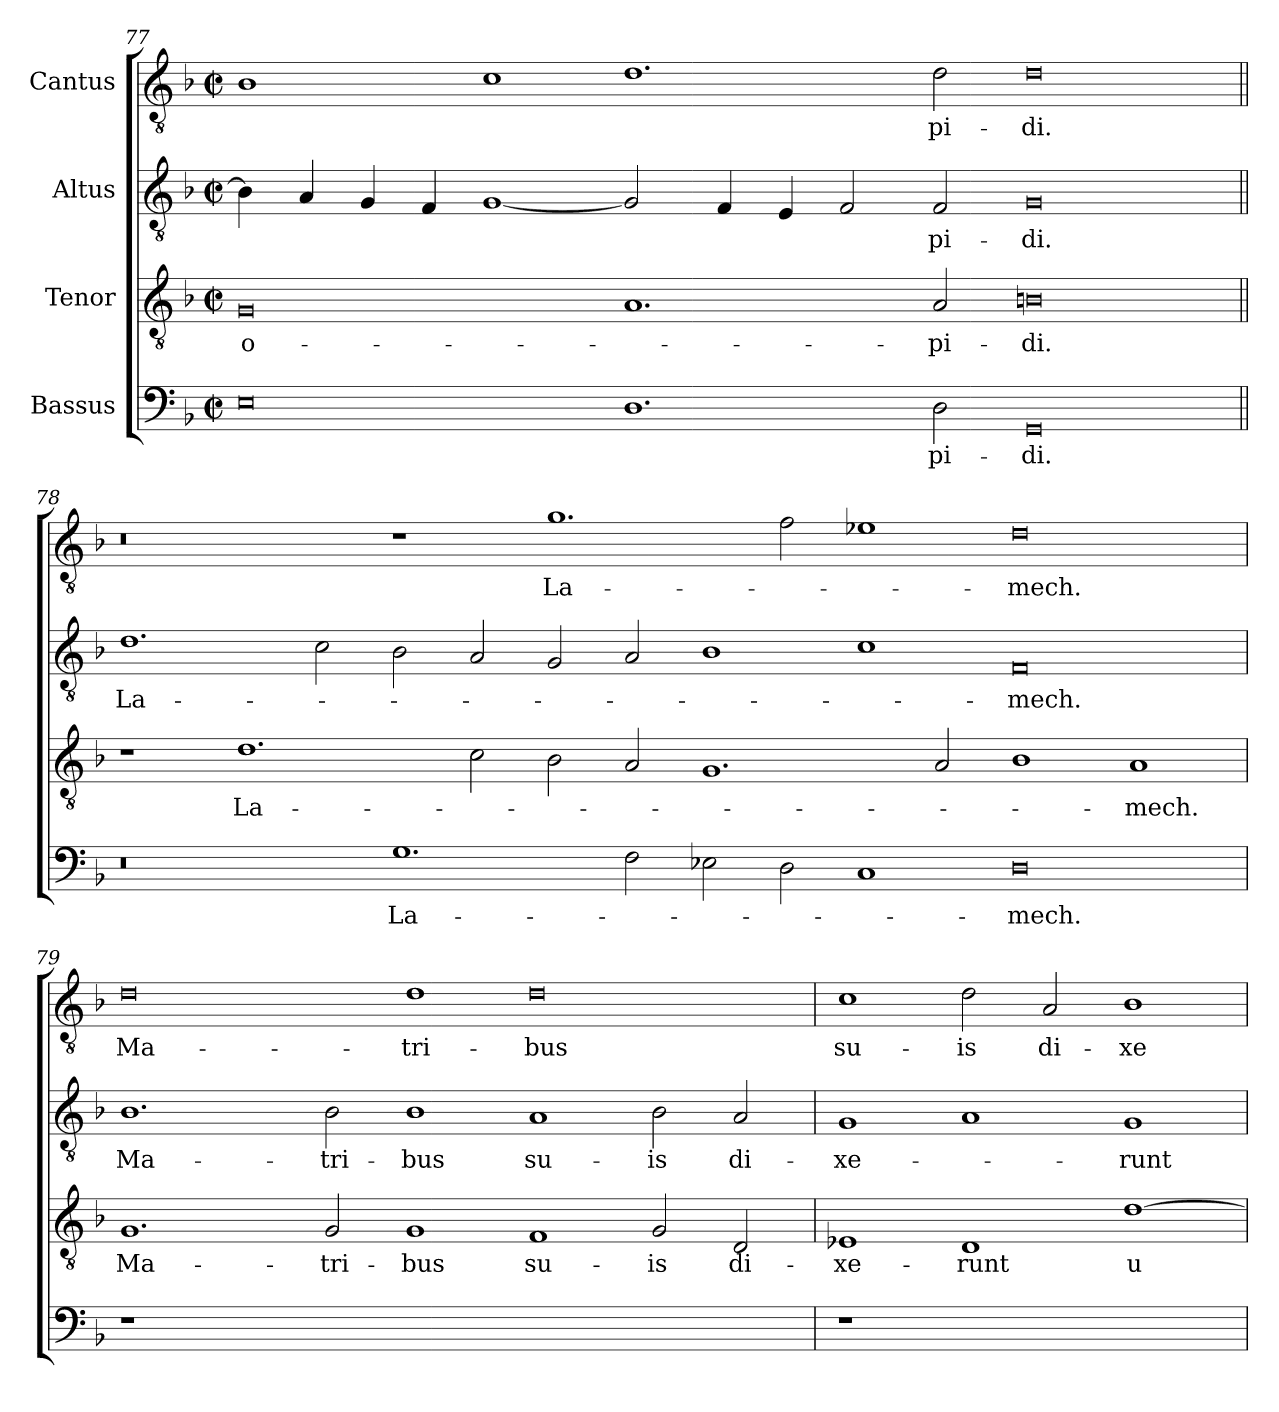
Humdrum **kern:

**kern	**text	**kern	**text	**kern	**text	**kern	**text
*part4	*part4	*part3	*part3	*part2	*part2	*part1	*part1
*staff4	*staff4	*staff3	*staff3	*staff2	*staff2	*staff1	*staff1
*I"Bassus	*	*I"Tenor	*	*I"Altus	*	*I"Cantus	*
*clefF4	*	*clefGv2	*	*clefGv2	*	*clefGv2	*
*k[b-]	*	*k[b-]	*	*k[b-]	*	*k[b-]	*
*F:	*	*F:	*	*F:	*	*F:	*
*M2/2	*	*M2/2	*	*M2/2	*	*M2/2	*
*met(c|)	*	*met(c|)	*	*met(c|)	*	*met(c|)	*
=77	=77	=77	=77	=77	=77	=77	=77
!	!	!	!LO:LY:b	!	!	!	!
0E	.	0G	o-	4B-\]	.	1B-	.
.	.	.	.	4A/	.	.	.
.	.	.	.	4G/	.	.	.
.	.	.	.	4F/	.	.	.
.	.	.	.	[1G	.	1c	.
1.D	.	1.A	.	2G/]	.	1.d	.
.	.	.	.	4F/	.	.	.
.	.	.	.	4E/	.	.	.
.	.	.	.	2F/	.	.	.
!	!LO:LY:b	!	!LO:LY:b	!	!LO:LY:b	!	!LO:LY:b
2D\	-pi-	2A/	-pi-	2F/	-pi-	2d\	-pi-
!	!LO:LY:b	!	!LO:LY:b	!	!LO:LY:b	!	!LO:LY:b
0GG	-di.	0Bn	-di.	0G	-di.	0d	-di.
!!LO:PB:g=z
=78||	=78||	=78||	=78||	=78||	=78||	=78||	=78||
!	!	!	!	!	!LO:LY:b	!	!
0r	.	1r	.	1.d	La-	0r	.
!	!	!	!LO:LY:b	!	!	!	!
.	.	1.d	La-	.	.	.	.
.	.	.	.	2c\	.	.	.
!	!LO:LY:b	!	!	!	!	!	!
1.G	La-	.	.	2B-\	.	1r	.
.	.	2c\	.	2A/	.	.	.
!	!	!	!	!	!	!	!LO:LY:b
.	.	2B-\	.	2G/	.	1.g	La-
2F\	.	2A/	.	2A/	.	.	.
2E-X\	.	1.G	.	1B-	.	.	.
2D\	.	.	.	.	.	2f\	.
1C	.	.	.	1c	.	1e-X	.
.	.	2A/	.	.	.	.	.
!	!LO:LY:b	!	!	!	!LO:LY:b	!	!LO:LY:b
0D	-mech.	1B-	.	0F	-mech.	0d	-mech.
!	!	!	!LO:LY:b	!	!	!	!
.	.	1A	-mech.	.	.	.	.
=79	=79	=79	=79	=79	=79	=79	=79
!	!	!	!LO:LY:b	!	!LO:LY:b	!	!LO:LY:b
1r	.	1.G	Ma-	1.B-	Ma-	0d	Ma-
00ryy	.	.	.	.	.	.	.
!	!	!	!LO:LY:b	!	!LO:LY:b	!	!
.	.	2G/	-tri-	2B-\	-tri-	.	.
!	!	!	!LO:LY:b	!	!LO:LY:b	!	!LO:LY:b
.	.	1G	-bus	1B-	-bus	1d	-tri-
!	!	!	!LO:LY:b	!	!LO:LY:b	!	!LO:LY:b
.	.	1F	su-	1A	su-	0d	-bus
!	!	!	!LO:LY:b	!	!LO:LY:b	!	!
.	.	2G/	-is	2B-\	-is	.	.
!	!	!	!LO:LY:b	!	!LO:LY:b	!	!
.	.	2D/	di-	2A/	di-	.	.
=80	=80	=80	=80	=80	=80	=80	=80
!	!	!	!LO:LY:b	!	!LO:LY:b	!	!LO:LY:b
1r	.	1E-X	-xe-	1G	-xe-	1c	su-
!	!	!	!LO:LY:b	!	!	!	!LO:LY:b
0ryy	.	1D	-runt	1A	.	2d\	-is
!	!	!	!	!	!	!	!LO:LY:b
.	.	.	.	.	.	2A/	di-
!	!	!	!LO:LY:b	!	!LO:LY:b	!	!LO:LY:b
.	.	[1d	u-	1G	-runt	1B-	-xe-
=	=	=	=	=	=	=	=
*-	*-	*-	*-	*-	*-	*-	*-
